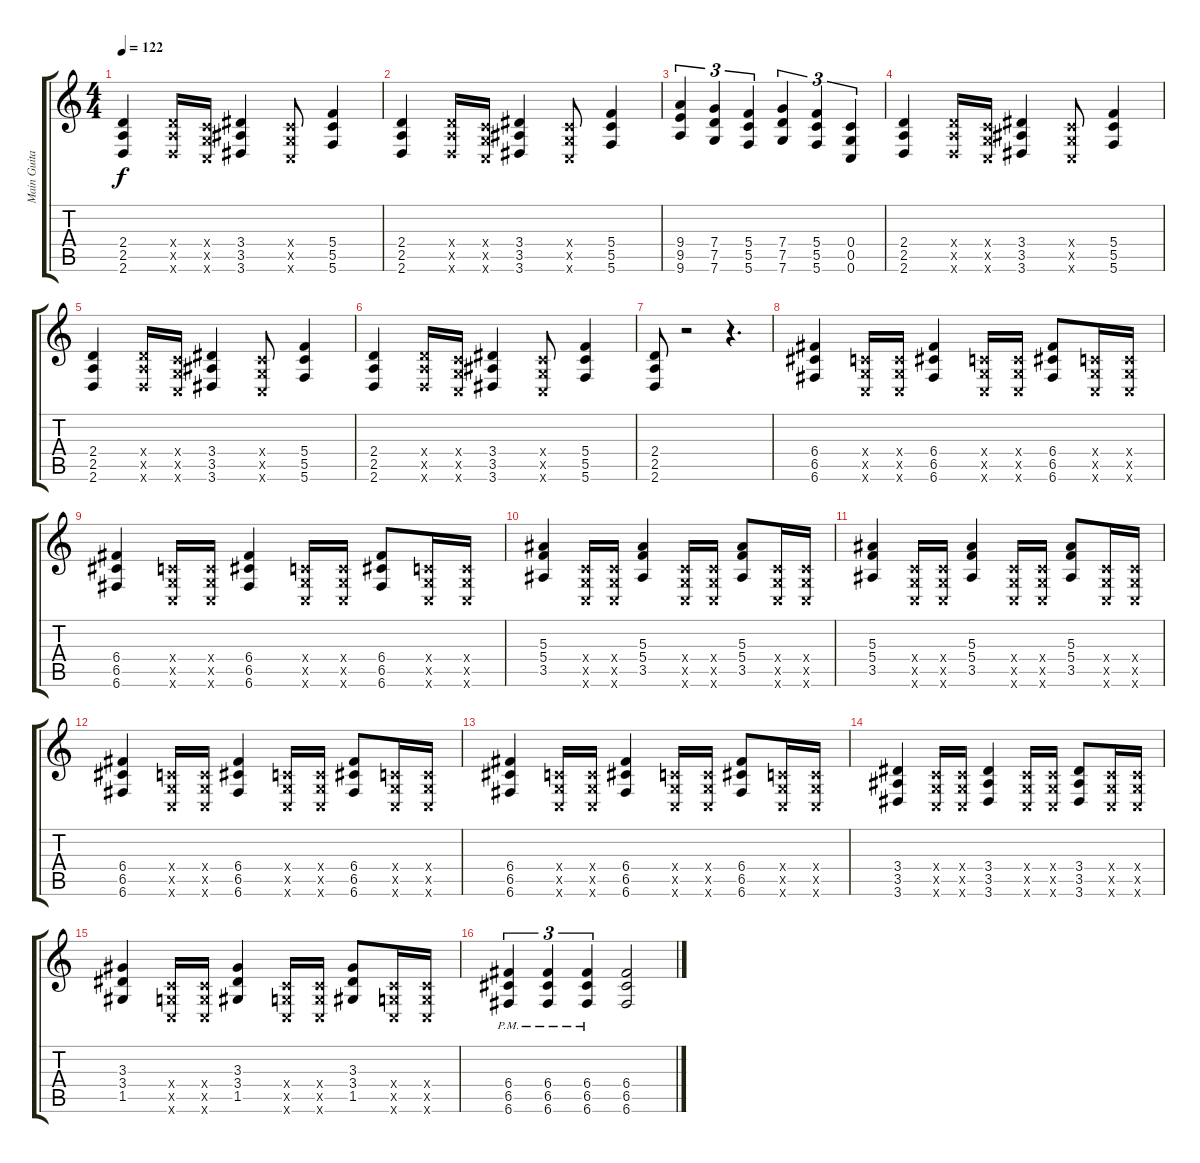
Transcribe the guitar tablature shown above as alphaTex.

\track ("Main Guitar" "Main Guita") {instrument distortionguitar}
\staff {score tabs}
\tuning (D4 A3 F3 C3 G2 C2) {hide}
\ts (4 4)
\tempo 122
\clef g2
\ks c
(2.4 2.5 2.6).4{dy f} (2.4{x} 2.5{x} 2.6{x}).16 (0.4{x} 0.5{x} 0.6{x}).16 (3.4 3.5 3.6).4 (0.4{x} 0.5{x} 0.6{x}).8 (5.4 5.5 5.6).4 |
(2.4 2.5 2.6).4 (2.4{x} 2.5{x} 2.6{x}).16 (0.4{x} 0.5{x} 0.6{x}).16 (3.4 3.5 3.6).4 (0.4{x} 0.5{x} 0.6{x}).8 (5.4 5.5 5.6).4 |
(9.4 9.5 9.6).4{tu (3 2)} (7.4 7.5 7.6).4{tu (3 2)} (5.4 5.5 5.6).4{tu (3 2)} (7.4 7.5 7.6).4{tu (3 2)} (5.4 5.5 5.6).4{tu (3 2)} (0.4 0.5 0.6).4{tu (3 2)} |
(2.4 2.5 2.6).4 (2.4{x} 2.5{x} 2.6{x}).16 (0.4{x} 0.5{x} 0.6{x}).16 (3.4 3.5 3.6).4 (0.4{x} 0.5{x} 0.6{x}).8 (5.4 5.5 5.6).4 |
(2.4 2.5 2.6).4 (2.4{x} 2.5{x} 2.6{x}).16 (0.4{x} 0.5{x} 0.6{x}).16 (3.4 3.5 3.6).4 (0.4{x} 0.5{x} 0.6{x}).8 (5.4 5.5 5.6).4 |
(2.4 2.5 2.6).4 (2.4{x} 2.5{x} 2.6{x}).16 (0.4{x} 0.5{x} 0.6{x}).16 (3.4 3.5 3.6).4 (0.4{x} 0.5{x} 0.6{x}).8 (5.4 5.5 5.6).4 |
(2.4 2.5 2.6).8 r.2 r.4{d} |
(6.4 6.5 6.6).4 (0.4{x} 0.5{x} 0.6{x}).16 (0.4{x} 0.5{x} 0.6{x}).16 (6.4 6.5 6.6).4 (0.4{x} 0.5{x} 0.6{x}).16 (0.4{x} 0.5{x} 0.6{x}).16 (6.4 6.5 6.6).8 (0.4{x} 0.5{x} 0.6{x}).16 (0.4{x} 0.5{x} 0.6{x}).16 |
(6.4 6.5 6.6).4 (0.4{x} 0.5{x} 0.6{x}).16 (0.4{x} 0.5{x} 0.6{x}).16 (6.4 6.5 6.6).4 (0.4{x} 0.5{x} 0.6{x}).16 (0.4{x} 0.5{x} 0.6{x}).16 (6.4 6.5 6.6).8 (0.4{x} 0.5{x} 0.6{x}).16 (0.4{x} 0.5{x} 0.6{x}).16 |
(5.3 5.4 3.5).4 (0.4{x} 0.5{x} 0.6{x}).16 (0.4{x} 0.5{x} 0.6{x}).16 (5.3 5.4 3.5).4 (0.4{x} 0.5{x} 0.6{x}).16 (0.4{x} 0.5{x} 0.6{x}).16 (5.3 5.4 3.5).8 (0.4{x} 0.5{x} 0.6{x}).16 (0.4{x} 0.5{x} 0.6{x}).16 |
(5.3 5.4 3.5).4 (0.4{x} 0.5{x} 0.6{x}).16 (0.4{x} 0.5{x} 0.6{x}).16 (5.3 5.4 3.5).4 (0.4{x} 0.5{x} 0.6{x}).16 (0.4{x} 0.5{x} 0.6{x}).16 (5.3 5.4 3.5).8 (0.4{x} 0.5{x} 0.6{x}).16 (0.4{x} 0.5{x} 0.6{x}).16 |
(6.4 6.5 6.6).4 (0.4{x} 0.5{x} 0.6{x}).16 (0.4{x} 0.5{x} 0.6{x}).16 (6.4 6.5 6.6).4 (0.4{x} 0.5{x} 0.6{x}).16 (0.4{x} 0.5{x} 0.6{x}).16 (6.4 6.5 6.6).8 (0.4{x} 0.5{x} 0.6{x}).16 (0.4{x} 0.5{x} 0.6{x}).16 |
(6.4 6.5 6.6).4 (0.4{x} 0.5{x} 0.6{x}).16 (0.4{x} 0.5{x} 0.6{x}).16 (6.4 6.5 6.6).4 (0.4{x} 0.5{x} 0.6{x}).16 (0.4{x} 0.5{x} 0.6{x}).16 (6.4 6.5 6.6).8 (0.4{x} 0.5{x} 0.6{x}).16 (0.4{x} 0.5{x} 0.6{x}).16 |
(3.4 3.5 3.6).4 (0.4{x} 0.5{x} 0.6{x}).16 (0.4{x} 0.5{x} 0.6{x}).16 (3.4 3.5 3.6).4 (0.4{x} 0.5{x} 0.6{x}).16 (0.4{x} 0.5{x} 0.6{x}).16 (3.4 3.5 3.6).8 (0.4{x} 0.5{x} 0.6{x}).16 (0.4{x} 0.5{x} 0.6{x}).16 |
(3.3 3.4 1.5).4 (0.4{x} 0.5{x} 0.6{x}).16 (0.4{x} 0.5{x} 0.6{x}).16 (3.3 3.4 1.5).4 (0.4{x} 0.5{x} 0.6{x}).16 (0.4{x} 0.5{x} 0.6{x}).16 (3.3 3.4 1.5).8 (0.4{x} 0.5{x} 0.6{x}).16 (0.4{x} 0.5{x} 0.6{x}).16 |
(6.4{pm} 6.5{pm} 6.6{pm}).4{tu (3 2)} (6.4{pm} 6.5 6.6).4{tu (3 2)} (6.4{pm} 6.5 6.6).4{tu (3 2)} (6.4 6.5 6.6).2
